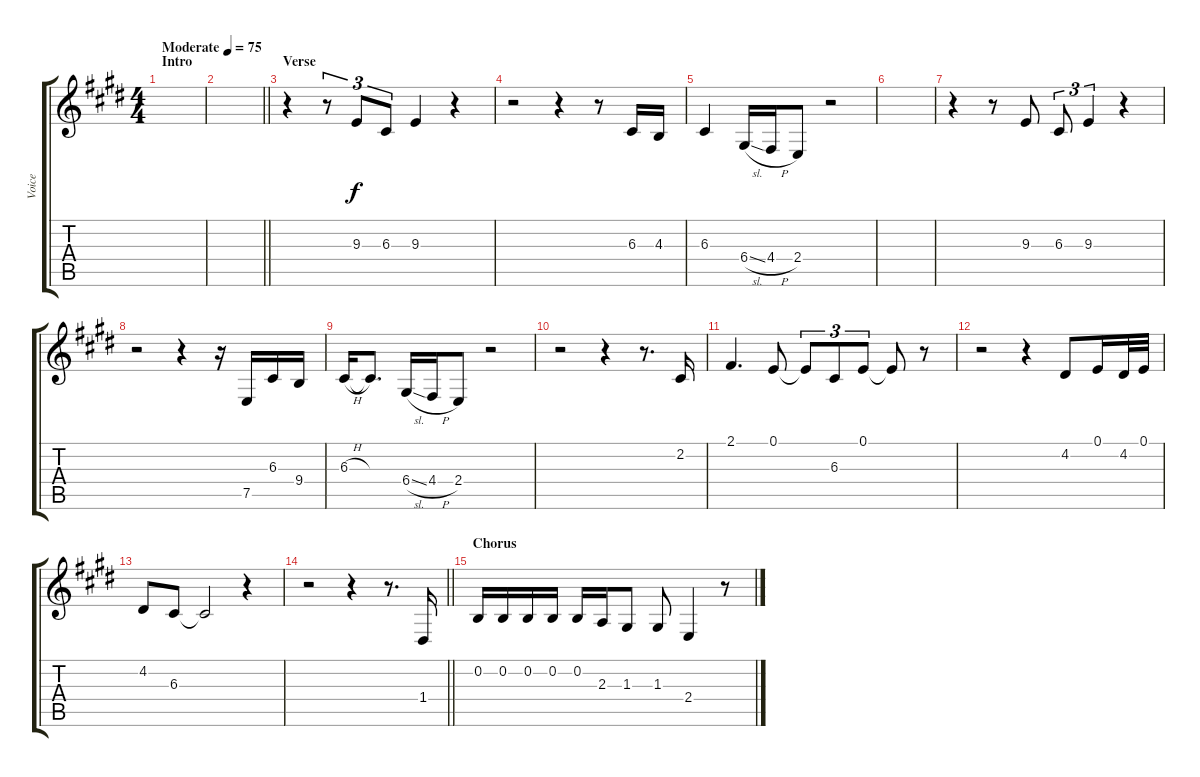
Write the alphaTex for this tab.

\track ("Voice" "Voice") {instrument lead6voice}
\staff {score tabs}
\tuning (E4 B3 G3 D3 A2 E2) {hide}
\ts (4 4)
\section ("" "Intro")
\tempo (75 "Moderate")
\clef g2
\ks e
|
\barLineRight lightlight
|
\section ("" "Verse")
r.4 r.8{tu (3 2)} 9.3.8{tu (3 2)} 6.3.8{tu (3 2)} 9.3.4 r.4 |
r.2 r.4 r.8 6.3.16 4.3.16 |
6.3.4 6.4{sl}.16 4.4{h}.16 2.4.8 r.2 |
|
r.4 r.8 9.3.8 6.3.8{tu (3 2)} 9.3.4{tu (3 2)} r.4 |
r.2 r.4 r.16 7.5.16 6.3.16 9.4.16 |
6.3{h}.16 6.3{t}.8{d} 6.4{sl}.16 4.4{h}.16 2.4.8 r.2 |
r.2 r.4 r.8{d} 2.2.16 |
2.1.4{d} 0.1.8 0.1{t}.8{tu (3 2)} 6.3.8{tu (3 2)} 0.1.8{tu (3 2)} 0.1{t}.8 r.8 |
r.2 r.4 4.2.8 0.1.16 4.2.32 0.1.32 |
4.2.8 6.3.8 6.3{t}.2 r.4 |
\barLineRight lightlight
r.2 r.4 r.8{d} 1.4.16 |
\section ("" "Chorus")
0.2.16 0.2.16 0.2.16 0.2.16 0.2.16 2.3.16 1.3.8 1.3.8 2.4.4 r.8
